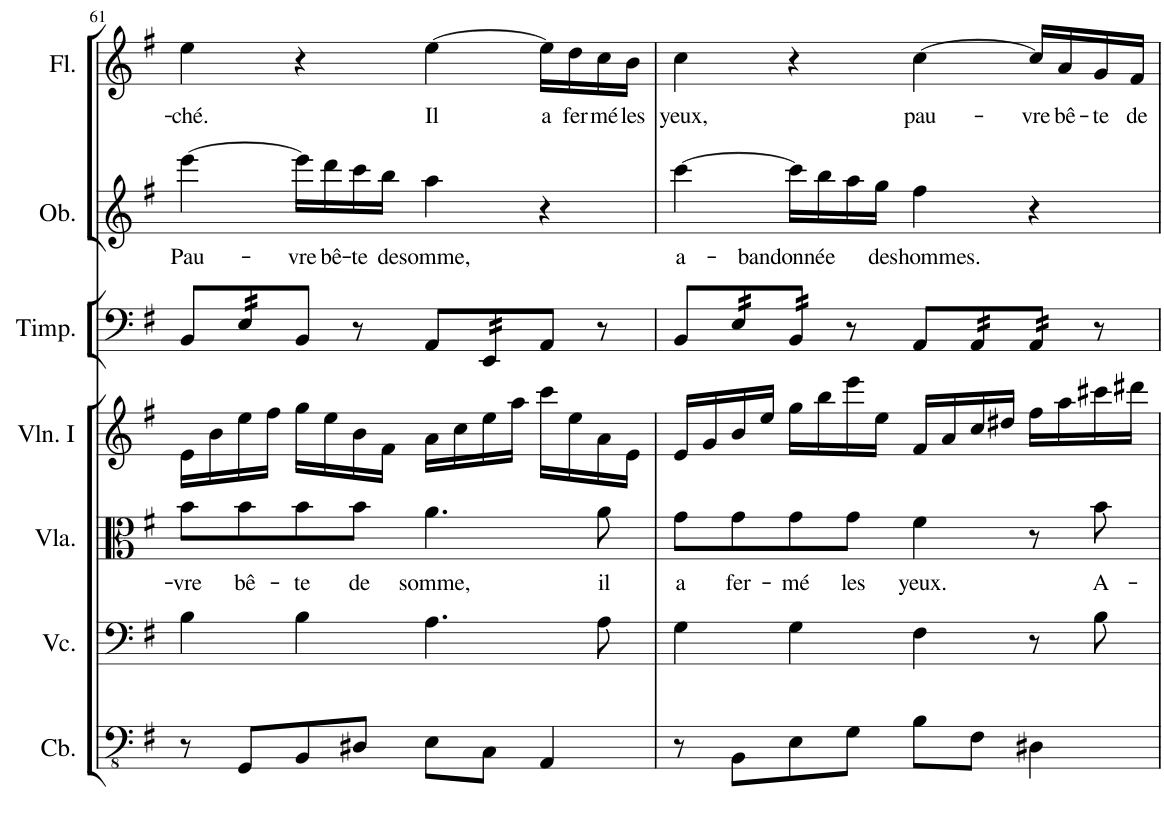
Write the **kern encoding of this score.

**kern	**kern	**kern	**text	**kern	**kern	**kern	**text	**kern	**text
*part7	*part6	*part5	*part5	*part4	*part3	*part2	*part2	*part1	*part1
*staff7	*staff6	*staff5	*staff5	*staff4	*staff3	*staff2	*staff2	*staff1	*staff1
*I"Contrabasses	*I"Violoncellos	*I"Violas	*	*I"Violins I	*I"Timpani	*I"Oboes	*	*I"Flutes	*
*I'Cb.	*I'Vc.	*I'Vla.	*	*I'Vln. I	*I'Timp.	*I'Ob.	*	*I'Fl.	*
!!LO:PB:g=z
*clefFv4	*clefF4	*clefC3	*	*clefG2	*clefF4	*clefG2	*	*clefG2	*
*ITrd7c12	*	*	*	*	*	*	*	*	*
*k[f#]	*k[f#]	*k[f#]	*	*k[f#]	*k[f#]	*k[f#]	*	*k[f#]	*
*M4/4	*M4/4	*M4/4	*	*M4/4	*M4/4	*M4/4	*	*M4/4	*
=61	=61	=61	=61	=61	=61	=61	=61	=61	=61
!	!	!	!LO:LY:b	!	!	!	!LO:LY:b	!	!LO:LY:b
8r	4B\	8b\L	-vre	16e\LL	8BB/L	[4eee\	Pau-	4ee\	-ché.
.	.	.	.	16b\	.	.	.	.	.
!	!	!	!LO:LY:b	!	!	!	!	!	!
*	*	*	*	*	*tremolo	*	*	*	*
8GGG/L	.	8b\	bê-	16ee\	32E/	.	.	.	.
.	.	.	.	.	32E/	.	.	.	.
.	.	.	.	16ff#\JJ	32E/	.	.	.	.
.	.	.	.	.	32E/	.	.	.	.
*	*	*	*	*	*Xtremolo	*	*	*	*
!	!	!	!LO:LY:b	!	!	!	!LO:LY:b	!	!
8BBB/	4B\	8b\	-te	16gg\LL	8BB/J	16eee\LL]	-vre	4r	.
!	!	!	!	!	!	!	!LO:LY:b	!	!
.	.	.	.	16ee\	.	16ddd\	bê-	.	.
!	!	!	!LO:LY:b	!	!	!	!LO:LY:b	!	!
8DD#X/J	.	8b\J	de	16b\	8r	16ccc\	-te	.	.
!	!	!	!	!	!	!	!LO:LY:b	!	!
.	.	.	.	16f#\JJ	.	16bb\JJ	de	.	.
!	!	!	!LO:LY:b	!	!	!	!LO:LY:b	!	!LO:LY:b
8EE\L	4.A\	4.a\	somme,	16a\LL	8AA/L	4aa\	somme,	[4ee\	Il
.	.	.	.	16cc\	.	.	.	.	.
*	*	*	*	*	*tremolo	*	*	*	*
8CC\J	.	.	.	16ee\	32EE/	.	.	.	.
.	.	.	.	.	32EE/	.	.	.	.
.	.	.	.	16aa\JJ	32EE/	.	.	.	.
.	.	.	.	.	32EE/	.	.	.	.
*	*	*	*	*	*Xtremolo	*	*	*	*
!	!	!	!	!	!	!	!	!	!LO:LY:b
4AAA/	.	.	.	16ccc\LL	8AA/J	4r	.	16ee\LL]	a
!	!	!	!	!	!	!	!	!	!LO:LY:b
.	.	.	.	16ee\	.	.	.	16dd\	fer-
!	!	!	!LO:LY:b	!	!	!	!	!	!LO:LY:b
.	8A\	8a\	il	16a\	8r	.	.	16cc\	-mé
!	!	!	!	!	!	!	!	!	!LO:LY:b
.	.	.	.	16e\JJ	.	.	.	16b\JJ	les
=62	=62	=62	=62	=62	=62	=62	=62	=62	=62
!	!	!	!LO:LY:b	!	!	!	!LO:LY:b	!	!LO:LY:b
8r	4G\	8g\L	a	16e/LL	8BB/L	[4ccc\	a-	4cc\	yeux,
.	.	.	.	16g/	.	.	.	.	.
!	!	!	!LO:LY:b	!	!	!	!	!	!
*	*	*	*	*	*tremolo	*	*	*	*
8BBB\L	.	8g\	fer-	16b/	32E/	.	.	.	.
.	.	.	.	.	32E/	.	.	.	.
.	.	.	.	16ee/JJ	32E/	.	.	.	.
.	.	.	.	.	32E/	.	.	.	.
!	!	!	!LO:LY:b	!	!	!	!LO:LY:b	!	!
8EE\	4G\	8g\	-mé	16gg\LL	32BB/	16ccc\LL]	-bandonnée	4r	.
.	.	.	.	.	32BB/	.	.	.	.
.	.	.	.	16bb\	32BB/	16bb\	.	.	.
.	.	.	.	.	32BB/JJJ	.	.	.	.
*	*	*	*	*	*Xtremolo	*	*	*	*
!	!	!	!LO:LY:b	!	!	!	!	!	!
8GG\J	.	8g\J	les	16eee\	8r	16aa\	.	.	.
!	!	!	!	!	!	!	!LO:LY:b	!	!
.	.	.	.	16ee\JJ	.	16gg\JJ	des	.	.
!	!	!	!LO:LY:b	!	!	!	!LO:LY:b	!	!LO:LY:b
8BB\L	4F#\	4f#\	yeux.	16f#/LL	8AA/L	4ff#\	hommes.	[4cc\	pau-
.	.	.	.	16a/	.	.	.	.	.
*	*	*	*	*	*tremolo	*	*	*	*
8FF#\J	.	.	.	16cc/	32AA/	.	.	.	.
.	.	.	.	.	32AA/	.	.	.	.
.	.	.	.	16dd#X/JJ	32AA/	.	.	.	.
.	.	.	.	.	32AA/	.	.	.	.
!	!	!	!	!	!	!	!	!	!LO:LY:b
4DD#X\	8r	8r	.	16ff#\LL	32AA/	4r	.	16cc/LL]	-vre
.	.	.	.	.	32AA/	.	.	.	.
!	!	!	!	!	!	!	!	!	!LO:LY:b
.	.	.	.	16aa\	32AA/	.	.	16a/	bê-
.	.	.	.	.	32AA/JJJ	.	.	.	.
*	*	*	*	*	*Xtremolo	*	*	*	*
!	!	!	!LO:LY:b	!	!	!	!	!	!LO:LY:b
.	8B\	8b\	A-	16ccc#X\	8r	.	.	16g/	-te
!	!	!	!	!	!	!	!	!	!LO:LY:b
.	.	.	.	16ddd#X\JJ	.	.	.	16f#/JJ	de
=	=	=	=	=	=	=	=	=	=
*-	*-	*-	*-	*-	*-	*-	*-	*-	*-
